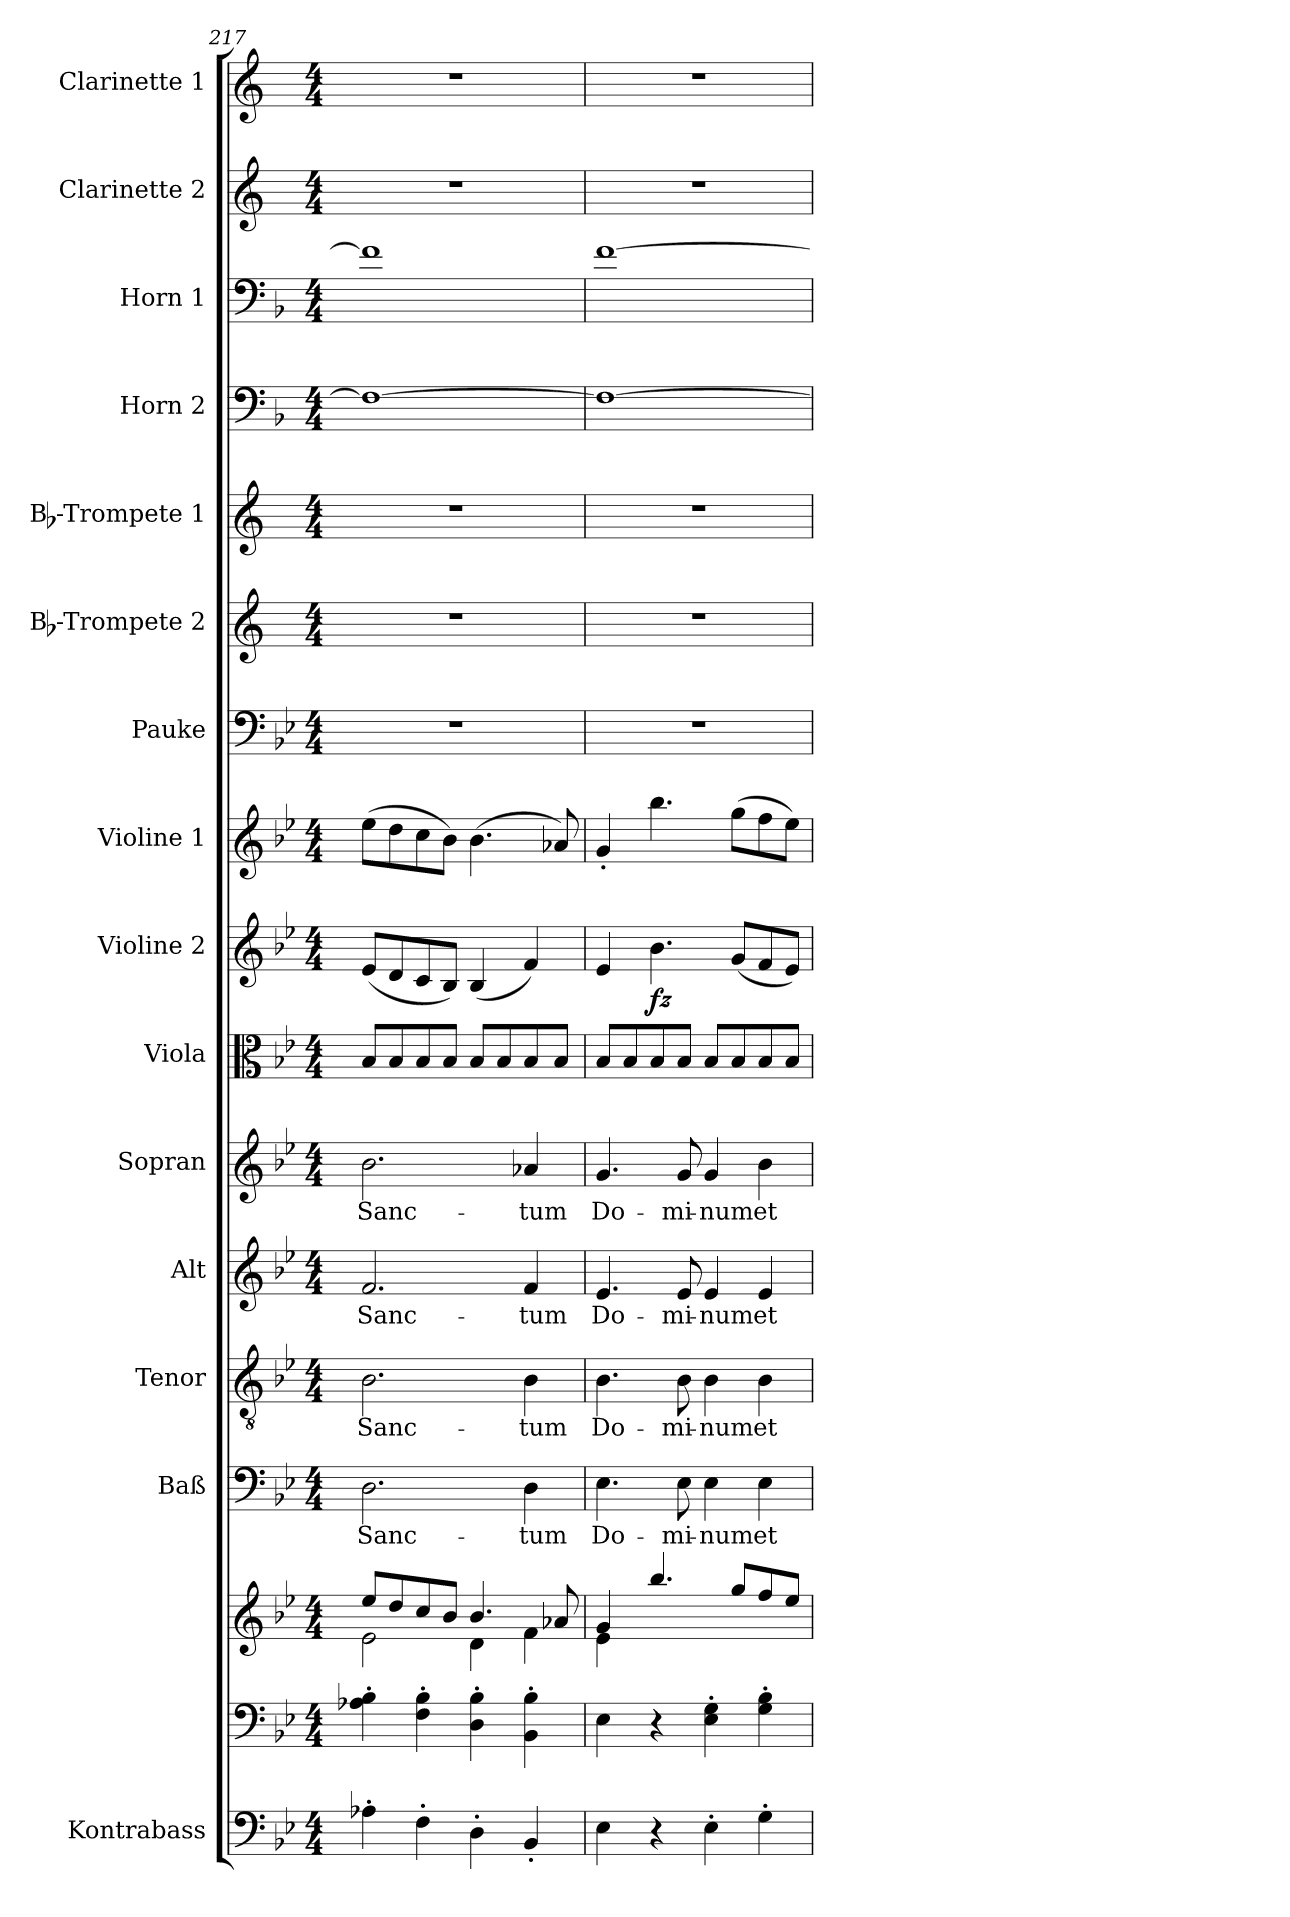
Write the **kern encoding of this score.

**kern	**kern	**kern	**kern	**text	**kern	**text	**kern	**text	**kern	**text	**kern	**kern	**dynam	**kern	**kern	**kern	**kern	**kern	**kern	**kern	**kern
*part16	*part15	*part15	*part14	*part14	*part13	*part13	*part12	*part12	*part11	*part11	*part10	*part9	*part9	*part8	*part7	*part6	*part5	*part4	*part3	*part2	*part1
*staff17	*staff16	*staff15	*staff14	*staff14	*staff13	*staff13	*staff12	*staff12	*staff11	*staff11	*staff10	*staff9	*staff9	*staff8	*staff7	*staff6	*staff5	*staff4	*staff3	*staff2	*staff1
*I"Kontrabass	*	*	*I"Baß	*	*I"Tenor	*	*I"Alt	*	*I"Sopran	*	*I"Viola	*I"Violine 2	*	*I"Violine 1	*I"Pauke	*I"Bb-Trompete 2	*I"Bb-Trompete 1	*I"Horn 2	*I"Horn 1	*I"Clarinette 2	*I"Clarinette 1
*I'Kb.	*	*	*I'Baß	*	*I'Ten	*	*I'Alt	*	*I'Sop	*	*I'Vla.	*I'Vln. 2	*	*I'Vln. 1	*I'Pk.	*I'Bb Trp. 2	*I'Bb Trp. 1	*I'Hrn. 2	*I'Hrn. 1	*I'Cl. 2	*I'Cl. 1
*clefF4	*clefF4	*clefG2	*clefF4	*	*clefGv2	*	*clefG2	*	*clefG2	*	*clefC3	*clefG2	*	*clefG2	*clefF4	*clefG2	*clefG2	*clefF4	*clefF4	*clefG2	*clefG2
*ITrd7c12	*	*	*	*	*	*	*	*	*	*	*	*	*	*	*	*ITrd1c2	*ITrd1c2	*ITrd4c7	*ITrd4c7	*ITrd1c2	*ITrd1c2
*k[b-e-]	*k[b-e-]	*k[b-e-]	*k[b-e-]	*	*k[b-e-]	*	*k[b-e-]	*	*k[b-e-]	*	*k[b-e-]	*k[b-e-]	*	*k[b-e-]	*k[b-e-]	*k[b-e-]	*k[b-e-]	*k[b-e-]	*k[b-e-]	*k[b-e-]	*k[b-e-]
*B-:	*B-:	*B-:	*B-:	*	*B-:	*	*B-:	*	*B-:	*	*B-:	*B-:	*	*B-:	*B-:	*B-:	*B-:	*B-:	*B-:	*B-:	*B-:
*M4/4	*M4/4	*M4/4	*M4/4	*	*M4/4	*	*M4/4	*	*M4/4	*	*M4/4	*M4/4	*	*M4/4	*M4/4	*M4/4	*M4/4	*M4/4	*M4/4	*M4/4	*M4/4
=217	=217	=217	=217	=217	=217	=217	=217	=217	=217	=217	=217	=217	=217	=217	=217	=217	=217	=217	=217	=217	=217
*	*	*^	*	*	*	*	*	*	*	*	*	*	*	*	*	*	*	*	*	*	*
!	!	!	!	!	!LO:LY:b	!	!LO:LY:b	!	!LO:LY:b	!	!LO:LY:b	!	!	!	!	!	!	!	!	!	!	!
4AA-X'>\	4A-X\'> 4B-\'>	8ee-/L	2e-\	2.D\	Sanc-	2.B-\	Sanc-	2.f/	Sanc-	2.b-\	Sanc-	8B-/L	(<8e-/L	.	(>8ee-\L	1r	1r	1r	1BB-_	1B-]	1r	1r
.	.	8dd/	.	.	.	.	.	.	.	.	.	8B-/	8d/	.	8dd\	.	.	.	.	.	.	.
4FF'>\	4F\'> 4B-\'>	8cc/	.	.	.	.	.	.	.	.	.	8B-/	8c/	.	8cc\	.	.	.	.	.	.	.
.	.	8b-/J	.	.	.	.	.	.	.	.	.	8B-/J	8B-/J)	.	8b-\J)	.	.	.	.	.	.	.
4DD'>\	4D\'> 4B-\'>	4.b-/	4d\	.	.	.	.	.	.	.	.	8B-/L	(<4B-/	.	(>4.b-\	.	.	.	.	.	.	.
.	.	.	.	.	.	.	.	.	.	.	.	8B-/	.	.	.	.	.	.	.	.	.	.
!	!	!	!	!	!LO:LY:b	!	!LO:LY:b	!	!LO:LY:b	!	!LO:LY:b	!	!	!	!	!	!	!	!	!	!	!
4BBB-'</	4BB-\'> 4B-\'>	.	4f\	4D\	-tum	4B-\	-tum	4f/	-tum	4a-X/	-tum	8B-/	4f/)	.	.	.	.	.	.	.	.	.
.	.	8a-X/	.	.	.	.	.	.	.	.	.	8B-/J	.	.	8a-X/)	.	.	.	.	.	.	.
=218	=218	=218	=218	=218	=218	=218	=218	=218	=218	=218	=218	=218	=218	=218	=218	=218	=218	=218	=218	=218	=218	=218
!	!	!	!	!	!LO:LY:b	!	!LO:LY:b	!	!LO:LY:b	!	!LO:LY:b	!	!	!	!	!	!	!	!	!	!	!
4EE-\	4E-\	4g/	4e-\	4.E-\	Do-	4.B-\	Do-	4.e-/	Do-	4.g/	Do-	8B-/L	4e-/	.	4g'</	1r	1r	1r	1BB-_	[1B-	1r	1r
.	.	.	.	.	.	.	.	.	.	.	.	8B-/	.	.	.	.	.	.	.	.	.	.
!	!	!	!	!	!	!	!	!	!	!	!	!	!	!LO:DY:b	!	!	!	!	!	!	!	!
4r	4r	4.bb-/	2.ryy	.	.	.	.	.	.	.	.	8B-/	4.b-\	fz	4.bb-\	.	.	.	.	.	.	.
!	!	!	!	!	!LO:LY:b	!	!LO:LY:b	!	!LO:LY:b	!	!LO:LY:b	!	!	!	!	!	!	!	!	!	!	!
.	.	.	.	8E-\	-mi-	8B-\	-mi-	8e-/	-mi-	8g/	-mi-	8B-/J	.	.	.	.	.	.	.	.	.	.
!	!	!	!	!	!LO:LY:b	!	!LO:LY:b	!	!LO:LY:b	!	!LO:LY:b	!	!	!	!	!	!	!	!	!	!	!
4EE-'>\	4E-\'> 4G\'>	.	.	4E-\	-num	4B-\	-num	4e-/	-num	4g/	-num	8B-/L	.	.	.	.	.	.	.	.	.	.
.	.	8gg/L	.	.	.	.	.	.	.	.	.	8B-/	(<8g/L	.	(>8gg\L	.	.	.	.	.	.	.
!	!	!	!	!	!LO:LY:b	!	!LO:LY:b	!	!LO:LY:b	!	!LO:LY:b	!	!	!	!	!	!	!	!	!	!	!
4GG'>\	4G\'> 4B-\'>	8ff/	.	4E-\	et	4B-\	et	4e-/	et	4b-\	et	8B-/	8f/	.	8ff\	.	.	.	.	.	.	.
.	.	8ee-/J	.	.	.	.	.	.	.	.	.	8B-/J	8e-/J)	.	8ee-\J)	.	.	.	.	.	.	.
*	*	*v	*v	*	*	*	*	*	*	*	*	*	*	*	*	*	*	*	*	*	*	*
=	=	=	=	=	=	=	=	=	=	=	=	=	=	=	=	=	=	=	=	=	=
*-	*-	*-	*-	*-	*-	*-	*-	*-	*-	*-	*-	*-	*-	*-	*-	*-	*-	*-	*-	*-	*-
